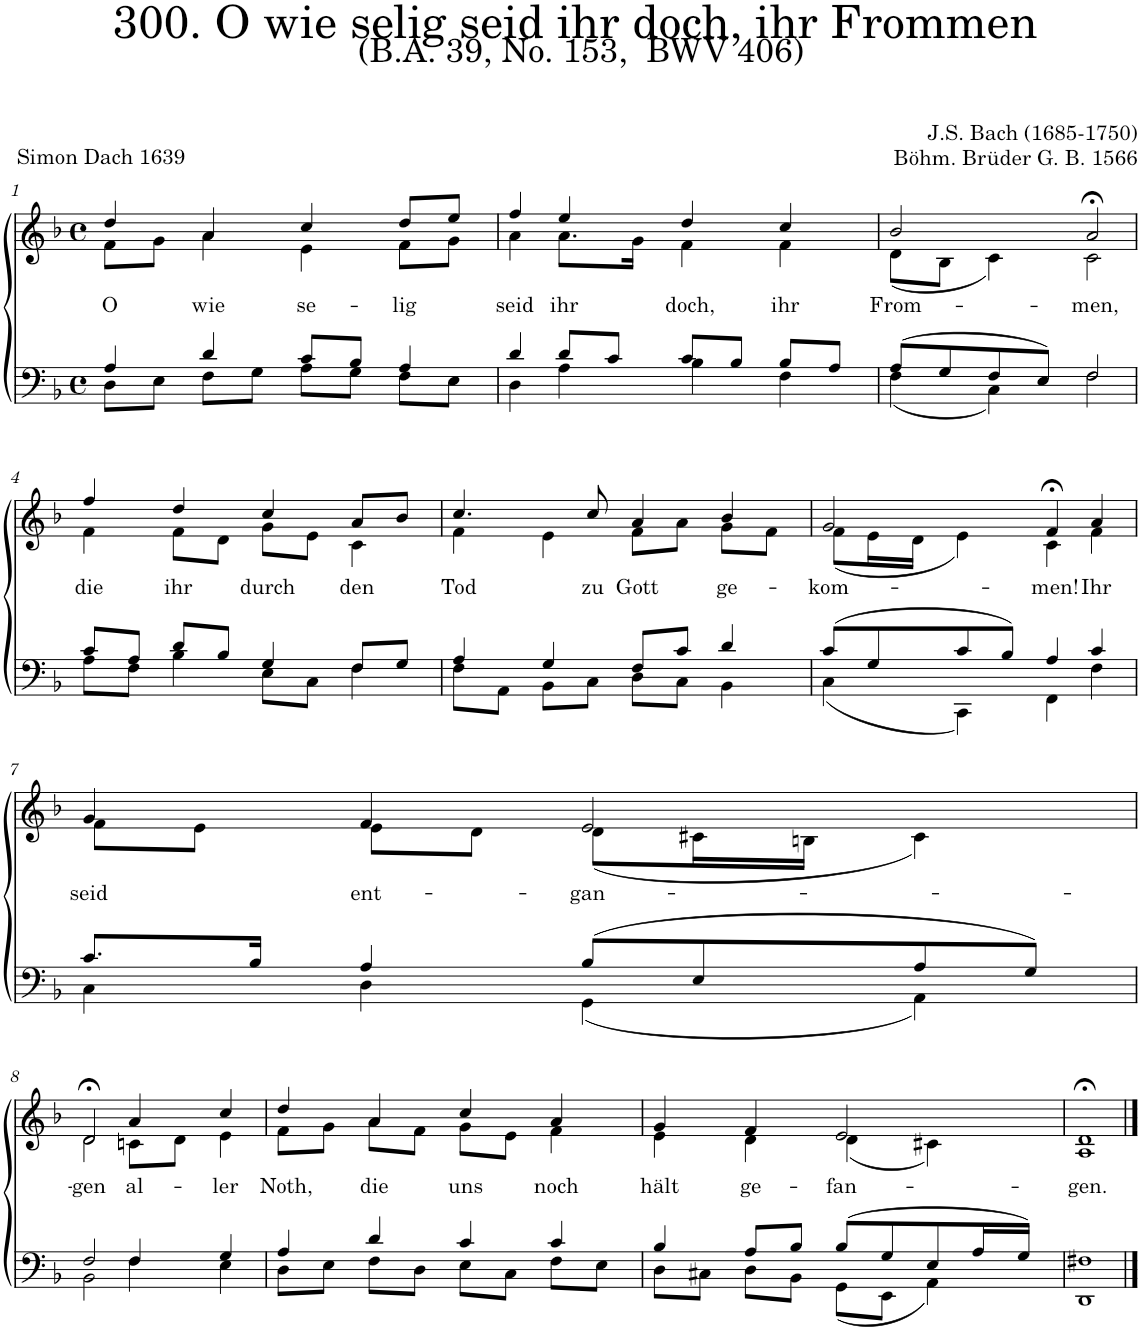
**kern	**kern	**text
*part2	*part1	*part1
*staff2	*staff1	*staff1
*I"Tenor/Bass	*I"Soprano/Alto	*
*clefF4	*clefG2	*
*k[b-]	*k[b-]	*
*M4/4	*M4/4	*
*met(c)	*met(c)	*
=1	=1	=1
*^	*	*
!	!	!	!LO:LY:b
*	*	*^	*
4A/	8D\L	4dd;</	8f\L	O
.	8E\J	.	8g\J	.
!	!	!	!	!LO:LY:b
4d/	8F\L	4a/	4a\	wie
.	8G\J	.	.	.
!	!	!	!	!LO:LY:b
8c/L	8A\L	4cc;</	4e\	se-
8B-/J	8G\J	.	.	.
!	!	!	!	!LO:LY:b
4A/	8F\L	8dd/L	8f\L	-lig
.	8E\J	8ee/J	8g\J	.
=2	=2	=2	=2	=2
!	!	!	!	!LO:LY:b
4d/	4D\	4ff;</	4a\	seid
!	!	!	!	!LO:LY:b
8d/L	4A\	4ee/	8.a;\L	ihr
8c/J	.	.	.	.
.	.	.	16g\Jk	.
!	!	!	!	!LO:LY:b
8c/L	4B-\	4dd/	4f\	doch,
8B-/J	.	.	.	.
!	!	!	!	!LO:LY:b
8B-/L	4F\	4cc/	4f\	ihr
8A/J	.	.	.	.
=3	=3	=3	=3	=3
!	!	!	!	!LO:LY:b
(8A/L	(4F\	2b-/	(8d\L	From-
8G/	.	.	8B-\J	.
8F/	4C\)	.	4c\)	.
8E/J)	.	.	.	.
!	!	!	!	!LO:LY:b
2F/	2F\	2a;<,/	2c\	-men,
!!LO:LB:g=z	!!
=4	=4	=4	=4	=4
!	!	!	!	!LO:LY:b
8c/L	8A\L	4ff;</	4f\	die
8A/J	8F\J	.	.	.
!	!	!	!	!LO:LY:b
8d/L	4B-\	4dd;</	8f\L	ihr
8B-/J	.	.	8d\J	.
!	!	!	!	!LO:LY:b
4G/	8E\L	4cc/	8g\L	durch
.	8C\J	.	8e\J	.
!	!	!	!	!LO:LY:b
8F/L	4F\	8a/L	4c\	den
8G/J	.	8b-/J	.	.
=5	=5	=5	=5	=5
!	!	!	!	!LO:LY:b
4A/	8F\L	4.cc;</	4f\	Tod
.	8AA\J	.	.	.
4G/	8BB-\L	.	4e\	.
!	!	!	!	!LO:LY:b
.	8C\J	8cc/	.	zu
!	!	!	!	!LO:LY:b
8F/L	8D\L	4a/	8f\L	Gott
8c/J	8C\J	.	8a\J	.
!	!	!	!	!LO:LY:b
4d/	4BB-\	4b-/	8g\L	ge-
.	.	.	8f\J	.
=6	=6	=6	=6	=6
!	!	!	!	!LO:LY:b
(8c/L	(4C\	2g;</	(8f\L	-kom-
8G/	.	.	16e\L	.
.	.	.	16d\JJ	.
8c/	4CC\)	.	4e\)	.
8B-/J)	.	.	.	.
!	!	!	!	!LO:LY:b
4A/	4FF\	4f;<,/	4c\	-men!
!	!	!	!	!LO:LY:b
4c/	4F\	4a/	4f\	Ihr
!!LO:LB:g=z	!!
=7	=7	=7	=7	=7
!	!	!	!	!LO:LY:b
8.c/L	4C\	4g;</	8f\L	seid
.	.	.	8e\J	.
16B-/Jk	.	.	.	.
!	!	!	!	!LO:LY:b
4A/	4D\	4f/	8e\L	ent-
.	.	.	8d\J	.
!	!	!	!	!LO:LY:b
(8B-/L	(4GG\	2e;</	(8d\L	-gan-
8E/	.	.	16c#X\L	.
.	.	.	16Bn\JJ	.
8A/	4AA\)	.	4c#\)	.
8G/J)	.	.	.	.
!!LO:LB:g=z	!!
=8	=8	=8	=8	=8
!	!	!	!	!LO:LY:b
2F/	2BB-\	2d;<,/	2d\	gen
!	!	!	!	!LO:LY:b
4F/	4F\	4a;</	8cn\L	al-
.	.	.	8d\J	.
!	!	!	!	!LO:LY:b
4G/	4E\	4cc/	4e\	-ler
=9	=9	=9	=9	=9
!	!	!	!	!LO:LY:b
4A/	8D\L	4dd;<,/	8f\L	Noth,
.	8E\J	.	8g\J	.
!	!	!	!	!LO:LY:b
4d/	8F\L	4a/	8a\L	die
.	8D\J	.	8f\J	.
!	!	!	!	!LO:LY:b
4c/	8E\L	4cc;</	8g\L	uns
.	8C\J	.	8e\J	.
!	!	!	!	!LO:LY:b
4c/	8F\L	4a/	4f\	noch
.	8E\J	.	.	.
=10	=10	=10	=10	=10
!	!	!	!	!LO:LY:b
4B-/	8D\L	4g;</	4e\	hält
.	8C#X\J	.	.	.
!	!	!	!	!LO:LY:b
8A/L	8D\L	4f/	4d\	ge-
8B-/J	8BB-\J	.	.	.
!	!	!	!	!LO:LY:b
(8B-/L	(8GG\L	2e/	(4d\	-fan-
8G/	8EE\J	.	.	.
8E;</	4AA\)	.	4c#X\)	.
16A;</L	.	.	.	.
16G/JJ)	.	.	.	.
=11	=11	=11	=11	=11
!	!	!	!	!LO:LY:b
1F#X	1DD	1d;<	1A	-gen.
*v	*v	*	*	*
*	*v	*v	*
==	==	==
*-	*-	*-
